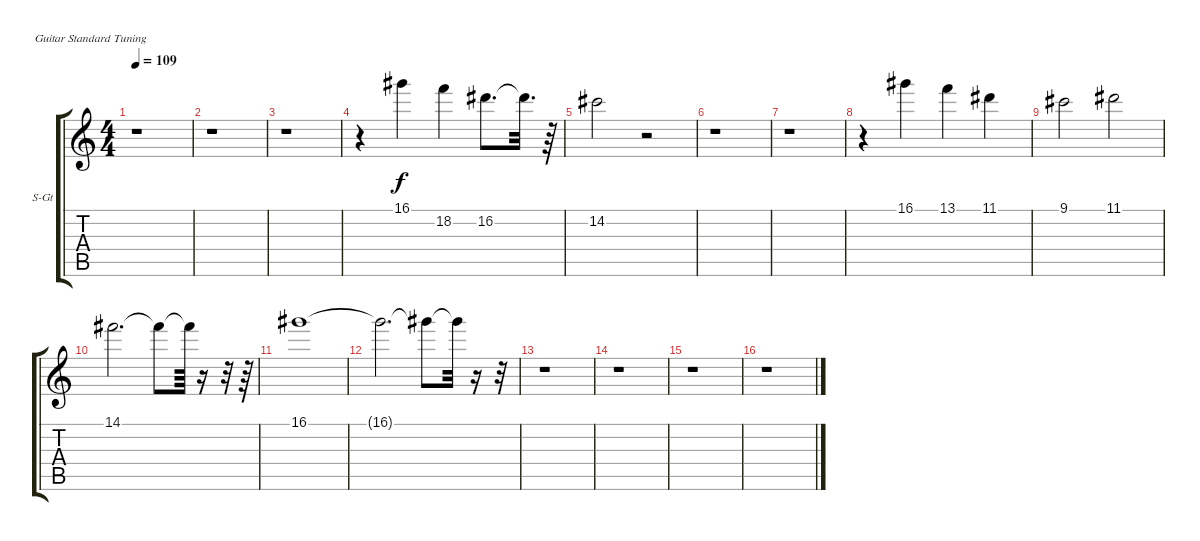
\bracketExtendMode groupsimilarinstruments
\firstSystemTrackNameOrientation horizontal
\otherSystemsTrackNameOrientation horizontal
\track ("Stringsr assist (dbl track)" "S-Gt") {instrument acousticgrandpiano}
\staff {score tabs}
\tuning (E4 B3 G3 D3 A2 E2)
\displaytranspose 12
\ts (4 4)
\tempo 109
\clef g2
\ks c
r.1{dy f} |
r.1 |
r.1 |
r.4 16.1.4 18.2.4 16.2.8{d} 16.2{t}.32{d} r.64 |
14.2.2 r.2 |
r.1 |
r.1 |
r.4 16.1.4 13.1.4 11.1.4 |
9.1.2 11.1.2 |
14.1.2{d} 14.1{t}.8 14.1{t}.64 r.16 r.32 r.64 |
16.1.1 |
16.1{t}.2{d} 16.1{t}.8 16.1{t}.32 r.16 r.32 |
r.1 |
r.1 |
r.1 |
r.1
